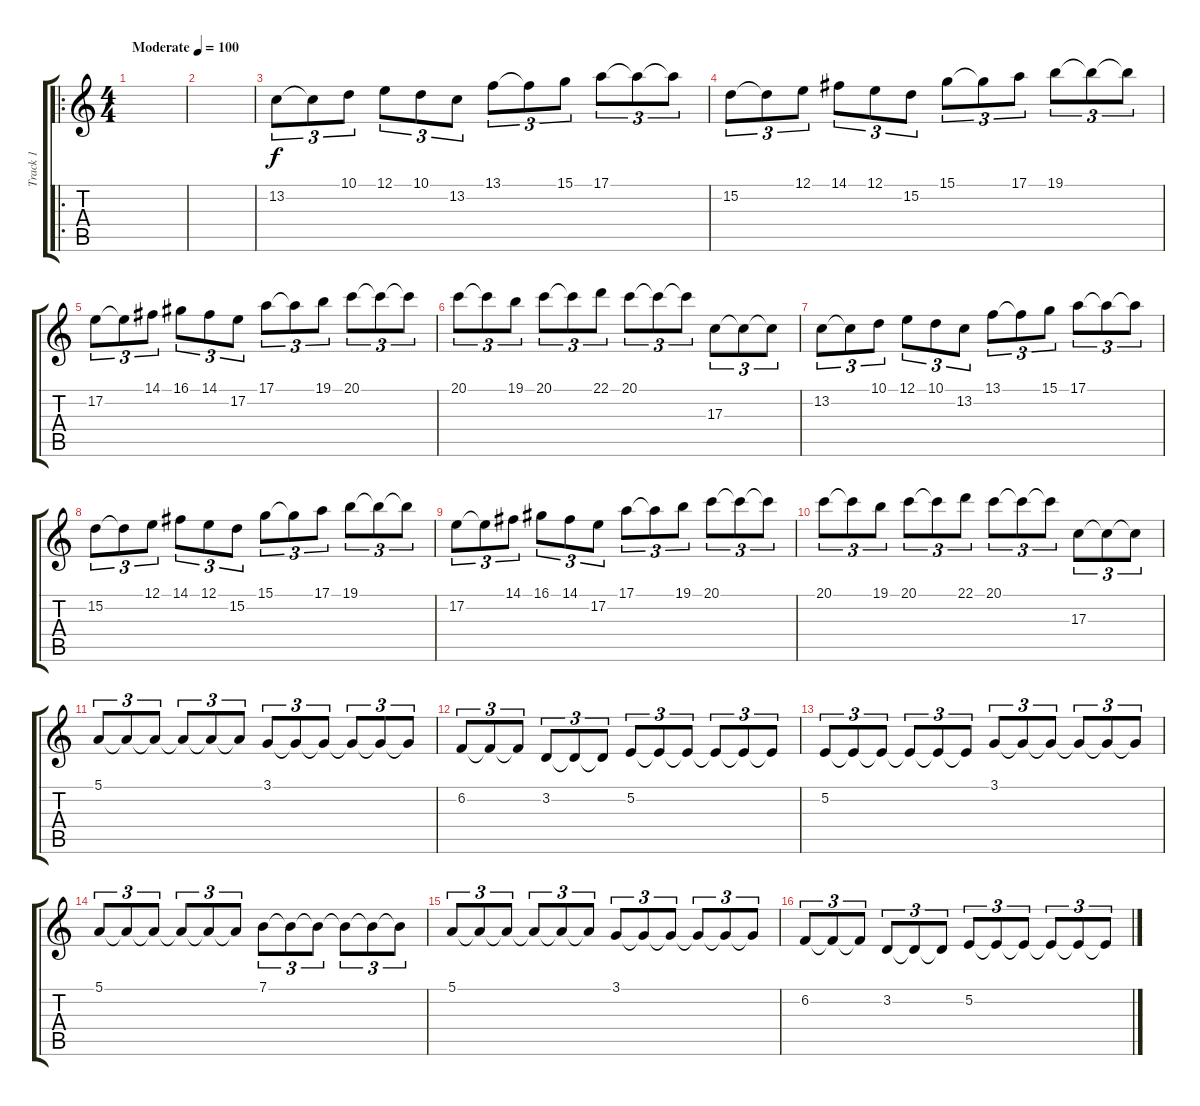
\track ("Track 1" "Track 1") {instrument lead5charang}
\staff {score tabs}
\tuning (E4 B3 G3 D3 A2 E2) {hide}
\ro
\ts (4 4)
\tempo (100 "Moderate")
\clef g2
\ks c
|
|
13.2.8{tu (3 2)} 13.2{t}.8{tu (3 2)} 10.1.8{tu (3 2)} 12.1.8{tu (3 2)} 10.1.8{tu (3 2)} 13.2.8{tu (3 2)} 13.1.8{tu (3 2)} 13.1{t}.8{tu (3 2)} 15.1.8{tu (3 2)} 17.1.8{tu (3 2)} 17.1{t}.8{tu (3 2)} 17.1{t}.8{tu (3 2)} |
15.2.8{tu (3 2)} 15.2{t}.8{tu (3 2)} 12.1.8{tu (3 2)} 14.1.8{tu (3 2)} 12.1.8{tu (3 2)} 15.2.8{tu (3 2)} 15.1.8{tu (3 2)} 15.1{t}.8{tu (3 2)} 17.1.8{tu (3 2)} 19.1.8{tu (3 2)} 19.1{t}.8{tu (3 2)} 19.1{t}.8{tu (3 2)} |
17.2.8{tu (3 2)} 17.2{t}.8{tu (3 2)} 14.1.8{tu (3 2)} 16.1.8{tu (3 2)} 14.1.8{tu (3 2)} 17.2.8{tu (3 2)} 17.1.8{tu (3 2)} 17.1{t}.8{tu (3 2)} 19.1.8{tu (3 2)} 20.1.8{tu (3 2)} 20.1{t}.8{tu (3 2)} 20.1{t}.8{tu (3 2)} |
20.1.8{tu (3 2)} 20.1{t}.8{tu (3 2)} 19.1.8{tu (3 2)} 20.1.8{tu (3 2)} 20.1{t}.8{tu (3 2)} 22.1.8{tu (3 2)} 20.1.8{tu (3 2)} 20.1{t}.8{tu (3 2)} 20.1{t}.8{tu (3 2)} 17.3.8{tu (3 2)} 17.3{t}.8{tu (3 2)} 17.3{t}.8{tu (3 2)} |
13.2.8{tu (3 2)} 13.2{t}.8{tu (3 2)} 10.1.8{tu (3 2)} 12.1.8{tu (3 2)} 10.1.8{tu (3 2)} 13.2.8{tu (3 2)} 13.1.8{tu (3 2)} 13.1{t}.8{tu (3 2)} 15.1.8{tu (3 2)} 17.1.8{tu (3 2)} 17.1{t}.8{tu (3 2)} 17.1{t}.8{tu (3 2)} |
15.2.8{tu (3 2)} 15.2{t}.8{tu (3 2)} 12.1.8{tu (3 2)} 14.1.8{tu (3 2)} 12.1.8{tu (3 2)} 15.2.8{tu (3 2)} 15.1.8{tu (3 2)} 15.1{t}.8{tu (3 2)} 17.1.8{tu (3 2)} 19.1.8{tu (3 2)} 19.1{t}.8{tu (3 2)} 19.1{t}.8{tu (3 2)} |
17.2.8{tu (3 2)} 17.2{t}.8{tu (3 2)} 14.1.8{tu (3 2)} 16.1.8{tu (3 2)} 14.1.8{tu (3 2)} 17.2.8{tu (3 2)} 17.1.8{tu (3 2)} 17.1{t}.8{tu (3 2)} 19.1.8{tu (3 2)} 20.1.8{tu (3 2)} 20.1{t}.8{tu (3 2)} 20.1{t}.8{tu (3 2)} |
20.1.8{tu (3 2)} 20.1{t}.8{tu (3 2)} 19.1.8{tu (3 2)} 20.1.8{tu (3 2)} 20.1{t}.8{tu (3 2)} 22.1.8{tu (3 2)} 20.1.8{tu (3 2)} 20.1{t}.8{tu (3 2)} 20.1{t}.8{tu (3 2)} 17.3.8{tu (3 2)} 17.3{t}.8{tu (3 2)} 17.3{t}.8{tu (3 2)} |
5.1.8{tu (3 2)} 5.1{t}.8{tu (3 2)} 5.1{t}.8{tu (3 2)} 5.1{t}.8{tu (3 2)} 5.1{t}.8{tu (3 2)} 5.1{t}.8{tu (3 2)} 3.1.8{tu (3 2)} 3.1{t}.8{tu (3 2)} 3.1{t}.8{tu (3 2)} 3.1{t}.8{tu (3 2)} 3.1{t}.8{tu (3 2)} 3.1{t}.8{tu (3 2)} |
6.2.8{tu (3 2)} 6.2{t}.8{tu (3 2)} 6.2{t}.8{tu (3 2)} 3.2.8{tu (3 2)} 3.2{t}.8{tu (3 2)} 3.2{t}.8{tu (3 2)} 5.2.8{tu (3 2)} 5.2{t}.8{tu (3 2)} 5.2{t}.8{tu (3 2)} 5.2{t}.8{tu (3 2)} 5.2{t}.8{tu (3 2)} 5.2{t}.8{tu (3 2)} |
5.2.8{tu (3 2)} 5.2{t}.8{tu (3 2)} 5.2{t}.8{tu (3 2)} 5.2{t}.8{tu (3 2)} 5.2{t}.8{tu (3 2)} 5.2{t}.8{tu (3 2)} 3.1.8{tu (3 2)} 3.1{t}.8{tu (3 2)} 3.1{t}.8{tu (3 2)} 3.1{t}.8{tu (3 2)} 3.1{t}.8{tu (3 2)} 3.1{t}.8{tu (3 2)} |
5.1.8{tu (3 2)} 5.1{t}.8{tu (3 2)} 5.1{t}.8{tu (3 2)} 5.1{t}.8{tu (3 2)} 5.1{t}.8{tu (3 2)} 5.1{t}.8{tu (3 2)} 7.1.8{tu (3 2)} 7.1{t}.8{tu (3 2)} 7.1{t}.8{tu (3 2)} 7.1{t}.8{tu (3 2)} 7.1{t}.8{tu (3 2)} 7.1{t}.8{tu (3 2)} |
5.1.8{tu (3 2)} 5.1{t}.8{tu (3 2)} 5.1{t}.8{tu (3 2)} 5.1{t}.8{tu (3 2)} 5.1{t}.8{tu (3 2)} 5.1{t}.8{tu (3 2)} 3.1.8{tu (3 2)} 3.1{t}.8{tu (3 2)} 3.1{t}.8{tu (3 2)} 3.1{t}.8{tu (3 2)} 3.1{t}.8{tu (3 2)} 3.1{t}.8{tu (3 2)} |
6.2.8{tu (3 2)} 6.2{t}.8{tu (3 2)} 6.2{t}.8{tu (3 2)} 3.2.8{tu (3 2)} 3.2{t}.8{tu (3 2)} 3.2{t}.8{tu (3 2)} 5.2.8{tu (3 2)} 5.2{t}.8{tu (3 2)} 5.2{t}.8{tu (3 2)} 5.2{t}.8{tu (3 2)} 5.2{t}.8{tu (3 2)} 5.2{t}.8{tu (3 2)}
